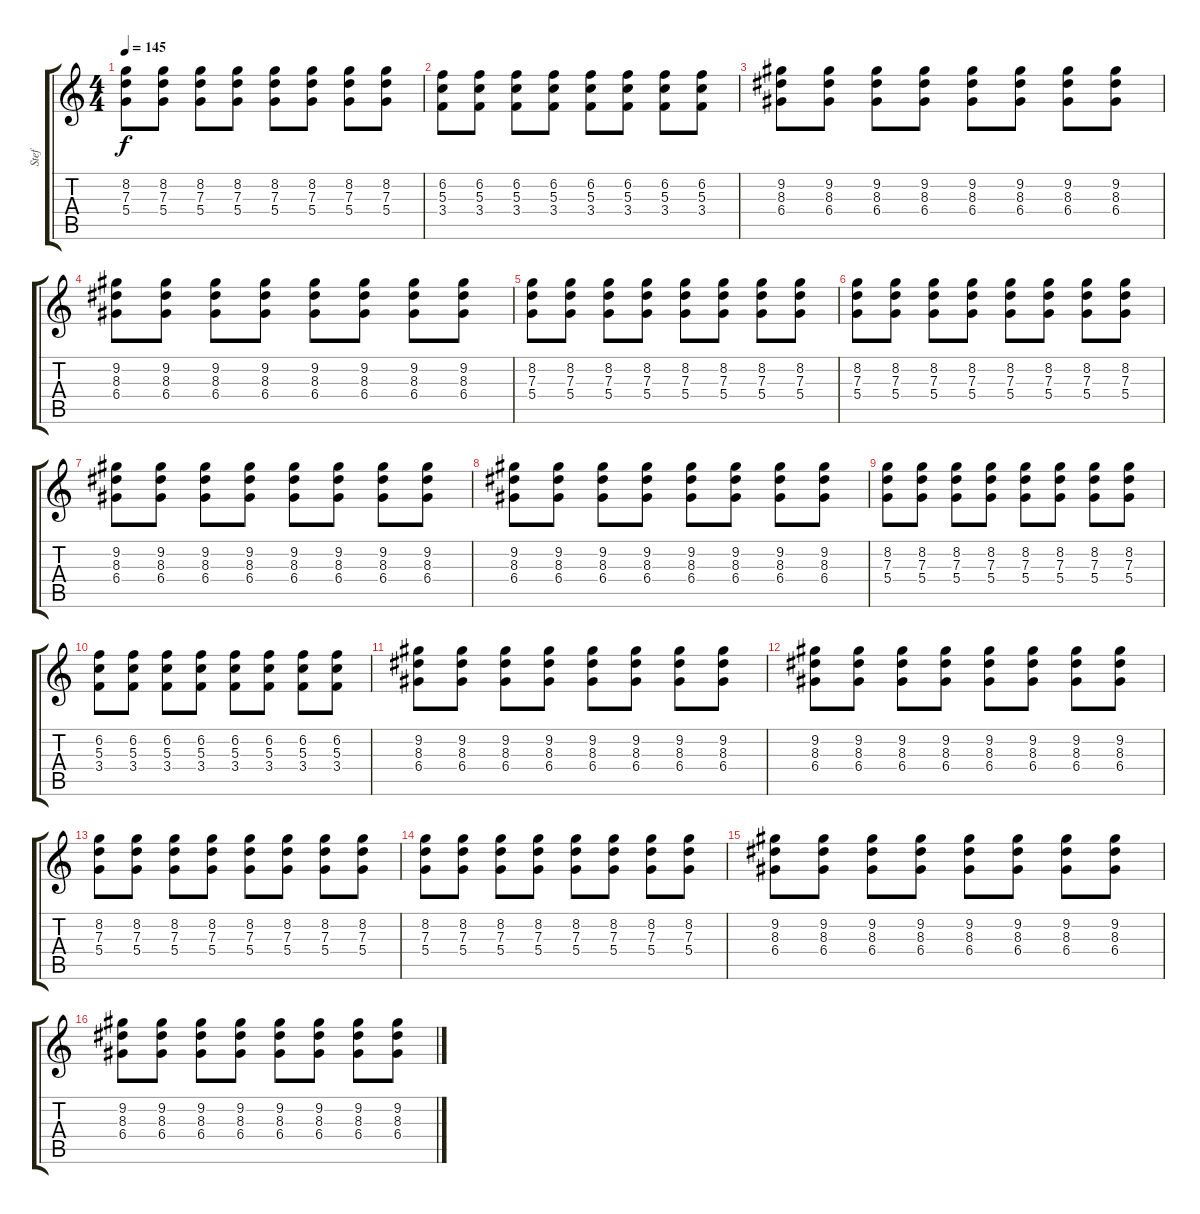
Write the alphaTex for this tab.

\track ("Stef" "Stef") {instrument distortionguitar}
\staff {score tabs}
\tuning (E4 B3 G3 D3 A2 D2) {hide}
\ts (4 4)
\tempo 145
\clef g2
\ks c
(8.2 7.3 5.4).8{dy f} (8.2 7.3 5.4).8 (8.2 7.3 5.4).8 (8.2 7.3 5.4).8 (8.2 7.3 5.4).8 (8.2 7.3 5.4).8 (8.2 7.3 5.4).8 (8.2 7.3 5.4).8 |
(6.2 5.3 3.4).8 (6.2 5.3 3.4).8 (6.2 5.3 3.4).8 (6.2 5.3 3.4).8 (6.2 5.3 3.4).8 (6.2 5.3 3.4).8 (6.2 5.3 3.4).8 (6.2 5.3 3.4).8 |
(9.2 8.3 6.4).8 (9.2 8.3 6.4).8 (9.2 8.3 6.4).8 (9.2 8.3 6.4).8 (9.2 8.3 6.4).8 (9.2 8.3 6.4).8 (9.2 8.3 6.4).8 (9.2 8.3 6.4).8 |
(9.2 8.3 6.4).8 (9.2 8.3 6.4).8 (9.2 8.3 6.4).8 (9.2 8.3 6.4).8 (9.2 8.3 6.4).8 (9.2 8.3 6.4).8 (9.2 8.3 6.4).8 (9.2 8.3 6.4).8 |
(8.2 7.3 5.4).8 (8.2 7.3 5.4).8 (8.2 7.3 5.4).8 (8.2 7.3 5.4).8 (8.2 7.3 5.4).8 (8.2 7.3 5.4).8 (8.2 7.3 5.4).8 (8.2 7.3 5.4).8 |
(8.2 7.3 5.4).8 (8.2 7.3 5.4).8 (8.2 7.3 5.4).8 (8.2 7.3 5.4).8 (8.2 7.3 5.4).8 (8.2 7.3 5.4).8 (8.2 7.3 5.4).8 (8.2 7.3 5.4).8 |
(9.2 8.3 6.4).8 (9.2 8.3 6.4).8 (9.2 8.3 6.4).8 (9.2 8.3 6.4).8 (9.2 8.3 6.4).8 (9.2 8.3 6.4).8 (9.2 8.3 6.4).8 (9.2 8.3 6.4).8 |
(9.2 8.3 6.4).8 (9.2 8.3 6.4).8 (9.2 8.3 6.4).8 (9.2 8.3 6.4).8 (9.2 8.3 6.4).8 (9.2 8.3 6.4).8 (9.2 8.3 6.4).8 (9.2 8.3 6.4).8 |
(8.2 7.3 5.4).8 (8.2 7.3 5.4).8 (8.2 7.3 5.4).8 (8.2 7.3 5.4).8 (8.2 7.3 5.4).8 (8.2 7.3 5.4).8 (8.2 7.3 5.4).8 (8.2 7.3 5.4).8 |
(6.2 5.3 3.4).8 (6.2 5.3 3.4).8 (6.2 5.3 3.4).8 (6.2 5.3 3.4).8 (6.2 5.3 3.4).8 (6.2 5.3 3.4).8 (6.2 5.3 3.4).8 (6.2 5.3 3.4).8 |
(9.2 8.3 6.4).8 (9.2 8.3 6.4).8 (9.2 8.3 6.4).8 (9.2 8.3 6.4).8 (9.2 8.3 6.4).8 (9.2 8.3 6.4).8 (9.2 8.3 6.4).8 (9.2 8.3 6.4).8 |
(9.2 8.3 6.4).8 (9.2 8.3 6.4).8 (9.2 8.3 6.4).8 (9.2 8.3 6.4).8 (9.2 8.3 6.4).8 (9.2 8.3 6.4).8 (9.2 8.3 6.4).8 (9.2 8.3 6.4).8 |
(8.2 7.3 5.4).8 (8.2 7.3 5.4).8 (8.2 7.3 5.4).8 (8.2 7.3 5.4).8 (8.2 7.3 5.4).8 (8.2 7.3 5.4).8 (8.2 7.3 5.4).8 (8.2 7.3 5.4).8 |
(8.2 7.3 5.4).8 (8.2 7.3 5.4).8 (8.2 7.3 5.4).8 (8.2 7.3 5.4).8 (8.2 7.3 5.4).8 (8.2 7.3 5.4).8 (8.2 7.3 5.4).8 (8.2 7.3 5.4).8 |
(9.2 8.3 6.4).8 (9.2 8.3 6.4).8 (9.2 8.3 6.4).8 (9.2 8.3 6.4).8 (9.2 8.3 6.4).8 (9.2 8.3 6.4).8 (9.2 8.3 6.4).8 (9.2 8.3 6.4).8 |
(9.2 8.3 6.4).8 (9.2 8.3 6.4).8 (9.2 8.3 6.4).8 (9.2 8.3 6.4).8 (9.2 8.3 6.4).8 (9.2 8.3 6.4).8 (9.2 8.3 6.4).8 (9.2 8.3 6.4).8
